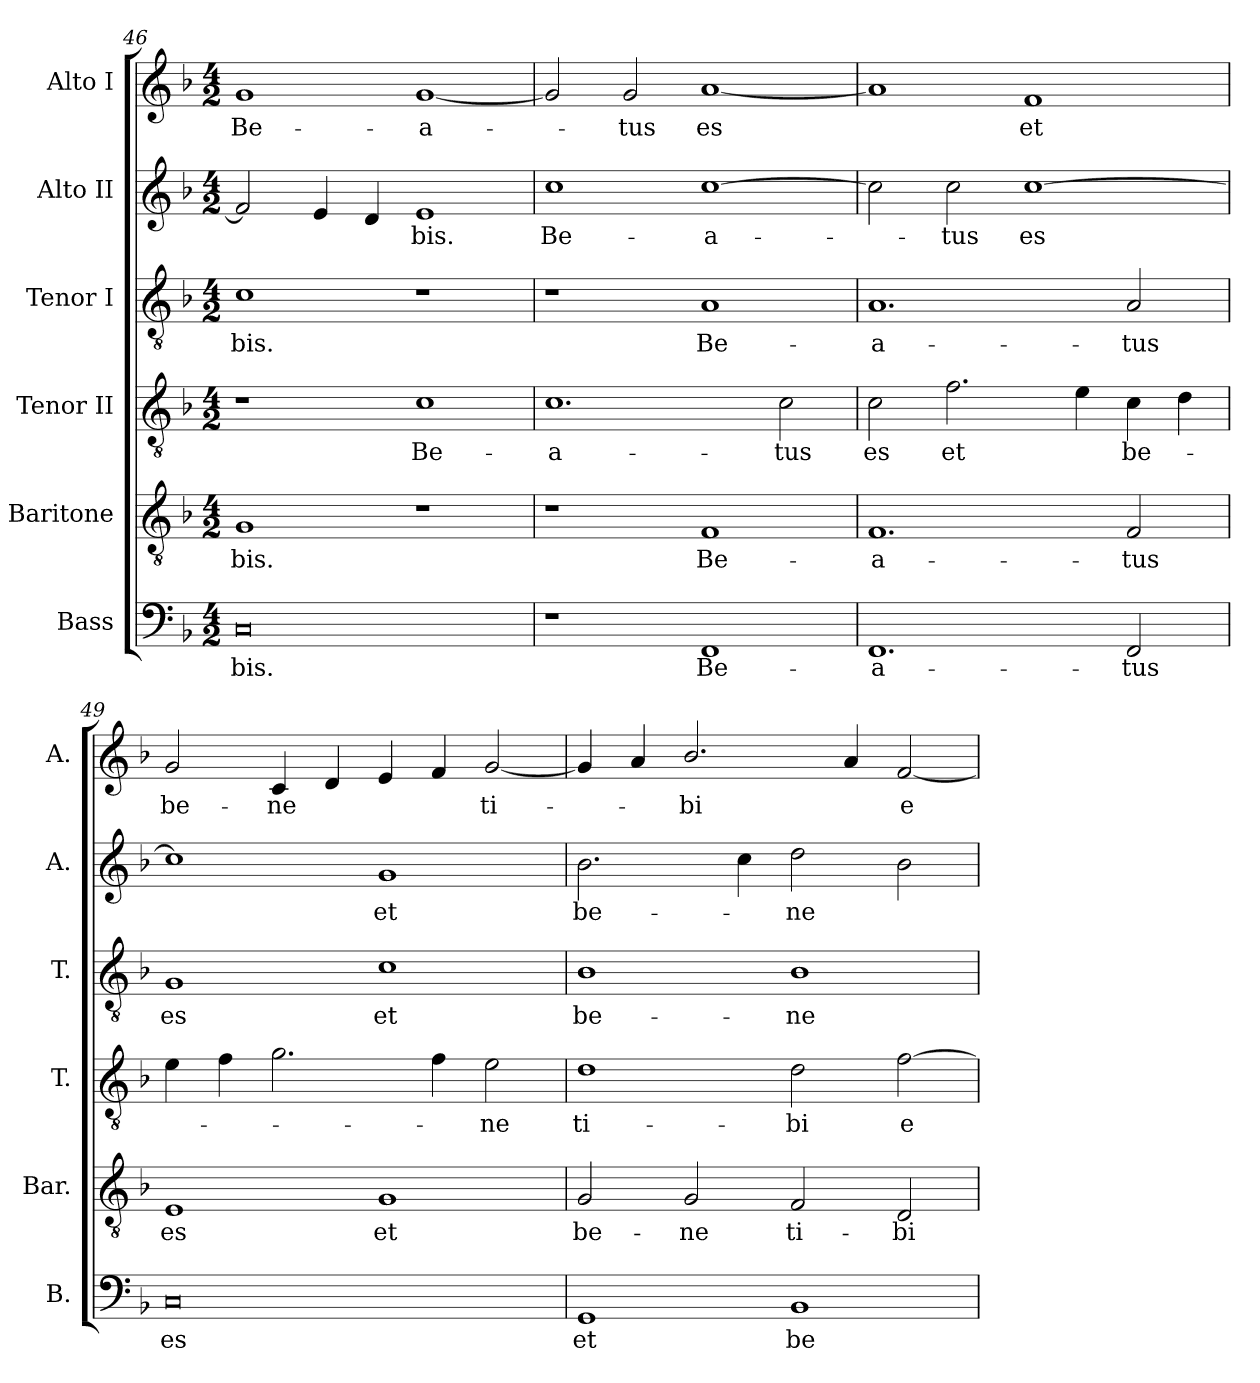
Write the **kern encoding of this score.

**kern	**text	**kern	**text	**kern	**text	**kern	**text	**kern	**text	**kern	**text
*part6	*part6	*part5	*part5	*part4	*part4	*part3	*part3	*part2	*part2	*part1	*part1
*staff6	*staff6	*staff5	*staff5	*staff4	*staff4	*staff3	*staff3	*staff2	*staff2	*staff1	*staff1
*I"Bass	*	*I"Baritone	*	*I"Tenor II	*	*I"Tenor I	*	*I"Alto II	*	*I"Alto I	*
*I'B.	*	*I'Bar.	*	*I'T.	*	*I'T.	*	*I'A.	*	*I'A.	*
!!LO:LB:g=z
*clefF4	*	*clefGv2	*	*clefGv2	*	*clefGv2	*	*clefG2	*	*clefG2	*
*	*	*ITrd7c12	*	*ITrd7c12	*	*ITrd7c12	*	*	*	*	*
*k[b-]	*	*k[b-]	*	*k[b-]	*	*k[b-]	*	*k[b-]	*	*k[b-]	*
*F:	*	*F:	*	*F:	*	*F:	*	*F:	*	*F:	*
*M4/2	*	*M4/2	*	*M4/2	*	*M4/2	*	*M4/2	*	*M4/2	*
=46	=46	=46	=46	=46	=46	=46	=46	=46	=46	=46	=46
!	!LO:LY:b:color=#000000	!	!	!	!	!	!	!	!	!	!
!	!	!	!LO:LY:b:color=#000000	!	!	!	!	!	!	!	!
!	!	!	!	!	!	!	!LO:LY:b:color=#000000	!	!	!	!
!	!	!	!	!	!	!	!	!	!	!	!LO:LY:b:color=#000000
0Ci	-bis.	1GGi	-bis.	1r	.	1Ci	-bis.	2fi/]	.	1gi	Be-
.	.	.	.	.	.	.	.	4ei/	.	.	.
.	.	.	.	.	.	.	.	4di/	.	.	.
!	!	!	!	!	!LO:LY:b:color=#000000	!	!	!	!	!	!
!	!	!	!	!	!	!	!	!	!LO:LY:b:color=#000000	!	!
!	!	!	!	!	!	!	!	!	!	!	!LO:LY:b:color=#000000
.	.	1r	.	1Ci	Be-	1r	.	1ei	-bis.	[<1gi	-a-
=47	=47	=47	=47	=47	=47	=47	=47	=47	=47	=47	=47
!	!	!	!	!	!LO:LY:b:color=#000000	!	!	!	!	!	!
!	!	!	!	!	!	!	!	!	!LO:LY:b:color=#000000	!	!
1r	.	1r	.	1.Ci	-a-	1r	.	1cci	Be-	2gi/]	.
!	!	!	!	!	!	!	!	!	!	!	!LO:LY:b:color=#000000
.	.	.	.	.	.	.	.	.	.	2gi/	-tus
!	!LO:LY:b:color=#000000	!	!	!	!	!	!	!	!	!	!
!	!	!	!LO:LY:b:color=#000000	!	!	!	!	!	!	!	!
!	!	!	!	!	!	!	!LO:LY:b:color=#000000	!	!	!	!
!	!	!	!	!	!	!	!	!	!LO:LY:b:color=#000000	!	!
!	!	!	!	!	!	!	!	!	!	!	!LO:LY:b:color=#000000
1FFi	Be-	1FFi	Be-	.	.	1AAi	Be-	[>1cci	-a-	[<1ai	es
!	!	!	!	!	!LO:LY:b:color=#000000	!	!	!	!	!	!
.	.	.	.	2Ci\	-tus	.	.	.	.	.	.
=48	=48	=48	=48	=48	=48	=48	=48	=48	=48	=48	=48
!	!LO:LY:b:color=#000000	!	!	!	!	!	!	!	!	!	!
!	!	!	!LO:LY:b:color=#000000	!	!	!	!	!	!	!	!
!	!	!	!	!	!LO:LY:b:color=#000000	!	!	!	!	!	!
!	!	!	!	!	!	!	!LO:LY:b:color=#000000	!	!	!	!
1.FFi	-a-	1.FFi	-a-	2Ci\	es	1.AAi	-a-	2cci\]	.	1ai]	.
!	!	!	!	!	!LO:LY:b:color=#000000	!	!	!	!	!	!
!	!	!	!	!	!	!	!	!	!LO:LY:b:color=#000000	!	!
.	.	.	.	2.Fi\	et	.	.	2cci\	-tus	.	.
!	!	!	!	!	!	!	!	!	!LO:LY:b:color=#000000	!	!
!	!	!	!	!	!	!	!	!	!	!	!LO:LY:b:color=#000000
.	.	.	.	.	.	.	.	[>1cci	es	1fi	et
.	.	.	.	4Ei\	.	.	.	.	.	.	.
!	!LO:LY:b:color=#000000	!	!	!	!	!	!	!	!	!	!
!	!	!	!LO:LY:b:color=#000000	!	!	!	!	!	!	!	!
!	!	!	!	!	!LO:LY:b:color=#000000	!	!	!	!	!	!
!	!	!	!	!	!	!	!LO:LY:b:color=#000000	!	!	!	!
2FFi/	-tus	2FFi/	-tus	4Ci\	be-	2AAi/	-tus	.	.	.	.
.	.	.	.	4Di\	.	.	.	.	.	.	.
=49	=49	=49	=49	=49	=49	=49	=49	=49	=49	=49	=49
!	!LO:LY:b:color=#000000	!	!	!	!	!	!	!	!	!	!
!	!	!	!LO:LY:b:color=#000000	!	!	!	!	!	!	!	!
!	!	!	!	!	!	!	!LO:LY:b:color=#000000	!	!	!	!
!	!	!	!	!	!	!	!	!	!	!	!LO:LY:b:color=#000000
0Ci	es	1EEi	es	4Ei\	.	1GGi	es	1cci]	.	2gi/	be-
.	.	.	.	4Fi\	.	.	.	.	.	.	.
!	!	!	!	!	!	!	!	!	!	!	!LO:LY:b:color=#000000
.	.	.	.	2.Gi\	.	.	.	.	.	4ci/	-ne
.	.	.	.	.	.	.	.	.	.	4di/	.
!	!	!	!LO:LY:b:color=#000000	!	!	!	!	!	!	!	!
!	!	!	!	!	!	!	!LO:LY:b:color=#000000	!	!	!	!
!	!	!	!	!	!	!	!	!	!LO:LY:b:color=#000000	!	!
.	.	1GGi	et	.	.	1Ci	et	1gi	et	4ei/	.
.	.	.	.	4Fi\	.	.	.	.	.	4fi/	.
!	!	!	!	!	!LO:LY:b:color=#000000	!	!	!	!	!	!
!	!	!	!	!	!	!	!	!	!	!	!LO:LY:b:color=#000000
.	.	.	.	2Ei\	-ne	.	.	.	.	[<2gi/	ti-
=50	=50	=50	=50	=50	=50	=50	=50	=50	=50	=50	=50
!	!LO:LY:b:color=#000000	!	!	!	!	!	!	!	!	!	!
!	!	!	!LO:LY:b:color=#000000	!	!	!	!	!	!	!	!
!	!	!	!	!	!LO:LY:b:color=#000000	!	!	!	!	!	!
!	!	!	!	!	!	!	!LO:LY:b:color=#000000	!	!	!	!
!	!	!	!	!	!	!	!	!	!LO:LY:b:color=#000000	!	!
1GGi	et	2GGi/	be-	1Di	ti-	1BB-i	be-	2.b-i\	be-	4gi/]	.
.	.	.	.	.	.	.	.	.	.	4ai/	.
!	!	!	!LO:LY:b:color=#000000	!	!	!	!	!	!	!	!
!	!	!	!	!	!	!	!	!	!	!	!LO:LY:b:color=#000000
.	.	2GGi/	-ne	.	.	.	.	.	.	2.b-i/	-bi
.	.	.	.	.	.	.	.	4cci\	.	.	.
!	!LO:LY:b:color=#000000	!	!	!	!	!	!	!	!	!	!
!	!	!	!LO:LY:b:color=#000000	!	!	!	!	!	!	!	!
!	!	!	!	!	!LO:LY:b:color=#000000	!	!	!	!	!	!
!	!	!	!	!	!	!	!LO:LY:b:color=#000000	!	!	!	!
!	!	!	!	!	!	!	!	!	!LO:LY:b:color=#000000	!	!
1BB-i	be-	2FFi/	ti-	2Di\	-bi	1BB-i	-ne	2ddi\	-ne	.	.
.	.	.	.	.	.	.	.	.	.	4ai/	.
!	!	!	!LO:LY:b:color=#000000	!	!	!	!	!	!	!	!
!	!	!	!	!	!LO:LY:b:color=#000000	!	!	!	!	!	!
!	!	!	!	!	!	!	!	!	!	!	!LO:LY:b:color=#000000
.	.	2DDi/	-bi	[>2Fi\	e-	.	.	2b-i\	.	[<2fi/	e-
=	=	=	=	=	=	=	=	=	=	=	=
*-	*-	*-	*-	*-	*-	*-	*-	*-	*-	*-	*-
